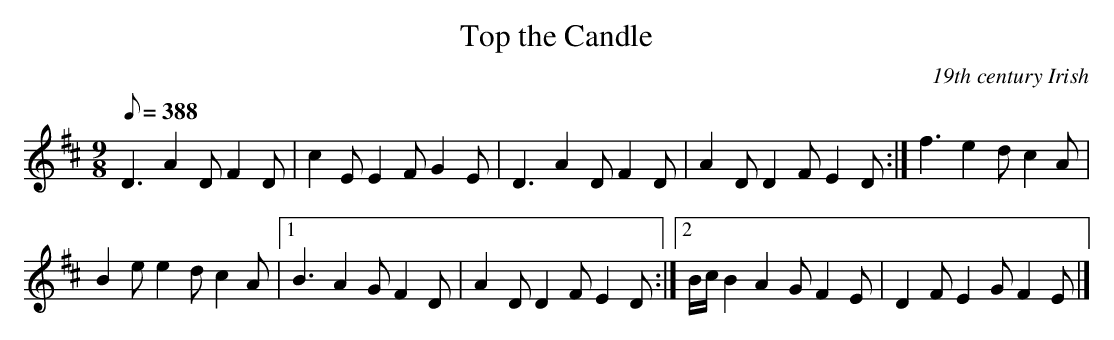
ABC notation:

X:1
T:Top the Candle
O:19th century Irish
L:1/8
M:9/8
Q:388
K:D
D3 A2 D F2 D|c2 E E2 FG2 E|D3 A2 D F2 D|A2 D D2 F E2 D:|f3 e2 d c2 A|
B2 e e2 d c2 A|[1B3 A2 G F2 D|A2 D D2 F E2 D:|[2B/c/B2 A2 G F2 E|D2 F E2 G F2 E|]
